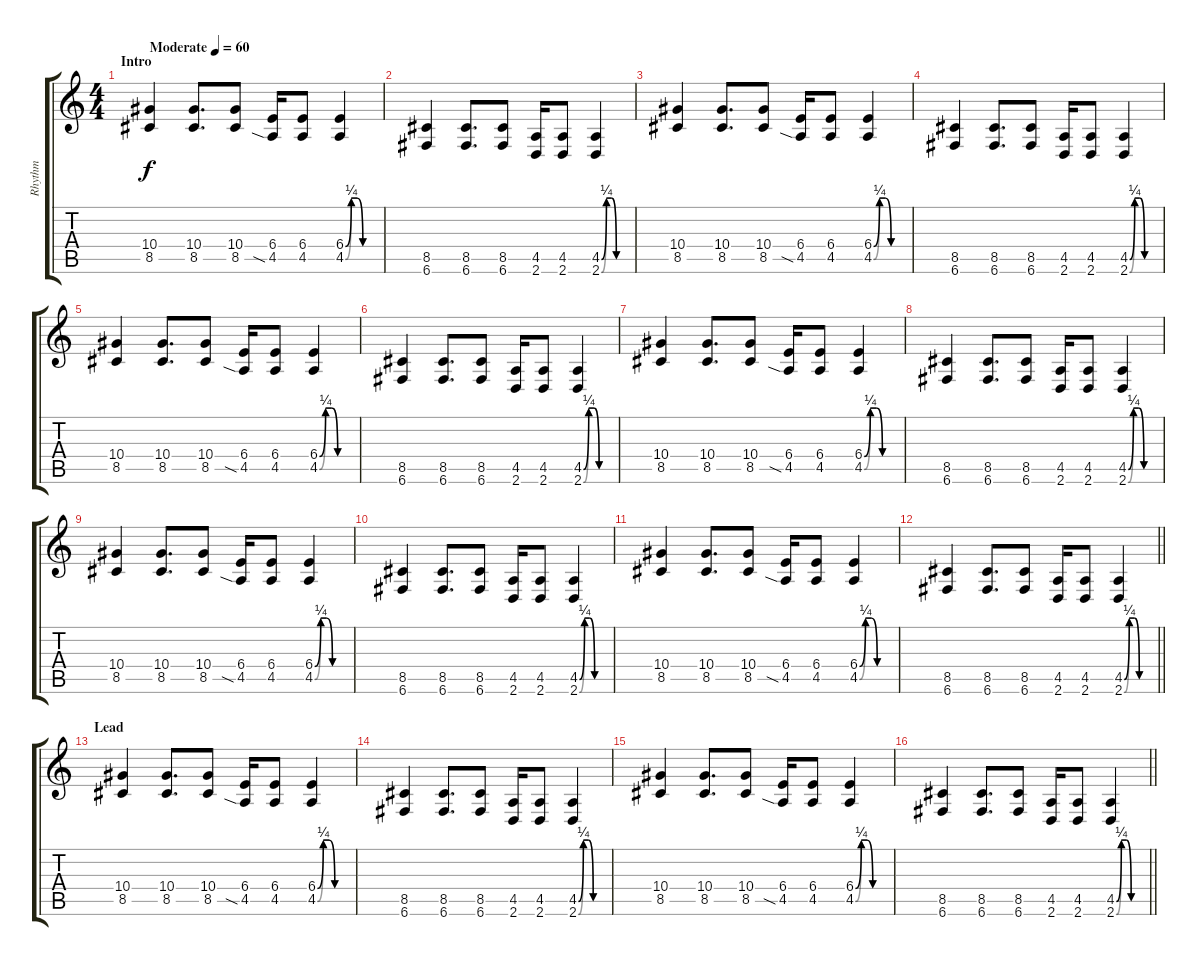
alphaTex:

\track ("Rhythm " "Rhythm ") {instrument distortionguitar}
\staff {score tabs}
\tuning (C4 G3 Eb3 Bb2 F2 C2) {hide}
\ts (4 4)
\section ("" "Intro")
\tempo (60 "Moderate")
\clef g2
\ks c
(10.4 8.5).4{dy f instrument distortionguitar} (10.4 8.5).8{d} (10.4 8.5).8 (6.4 4.5{sia}).16 (6.4 4.5).8 (6.4{be (custom 0 0 10 1 20 1 30 0 60 0)} 4.5{be (custom 0 0 10 1 20 1 30 0 60 0)}).4 |
(8.5 6.6).4 (8.5 6.6).8{d} (8.5 6.6).8 (4.5 2.6).16 (4.5 2.6).8 (4.5{be (custom 0 0 10 1 20 1 30 0 60 0)} 2.6{be (custom 0 0 10 1 20 1 30 0 60 0)}).4 |
(10.4 8.5).4 (10.4 8.5).8{d} (10.4 8.5).8 (6.4 4.5{sia}).16 (6.4 4.5).8 (6.4{be (custom 0 0 10 1 20 1 30 0 60 0)} 4.5{be (custom 0 0 10 1 20 1 30 0 60 0)}).4 |
(8.5 6.6).4 (8.5 6.6).8{d} (8.5 6.6).8 (4.5 2.6).16 (4.5 2.6).8 (4.5{be (custom 0 0 10 1 20 1 30 0 60 0)} 2.6{be (custom 0 0 10 1 20 1 30 0 60 0)}).4 |
(10.4 8.5).4 (10.4 8.5).8{d} (10.4 8.5).8 (6.4 4.5{sia}).16 (6.4 4.5).8 (6.4{be (custom 0 0 10 1 20 1 30 0 60 0)} 4.5{be (custom 0 0 10 1 20 1 30 0 60 0)}).4 |
(8.5 6.6).4 (8.5 6.6).8{d} (8.5 6.6).8 (4.5 2.6).16 (4.5 2.6).8 (4.5{be (custom 0 0 10 1 20 1 30 0 60 0)} 2.6{be (custom 0 0 10 1 20 1 30 0 60 0)}).4 |
(10.4 8.5).4 (10.4 8.5).8{d} (10.4 8.5).8 (6.4 4.5{sia}).16 (6.4 4.5).8 (6.4{be (custom 0 0 10 1 20 1 30 0 60 0)} 4.5{be (custom 0 0 10 1 20 1 30 0 60 0)}).4 |
(8.5 6.6).4 (8.5 6.6).8{d} (8.5 6.6).8 (4.5 2.6).16 (4.5 2.6).8 (4.5{be (custom 0 0 10 1 20 1 30 0 60 0)} 2.6{be (custom 0 0 10 1 20 1 30 0 60 0)}).4 |
(10.4 8.5).4 (10.4 8.5).8{d} (10.4 8.5).8 (6.4 4.5{sia}).16 (6.4 4.5).8 (6.4{be (custom 0 0 10 1 20 1 30 0 60 0)} 4.5{be (custom 0 0 10 1 20 1 30 0 60 0)}).4 |
(8.5 6.6).4 (8.5 6.6).8{d} (8.5 6.6).8 (4.5 2.6).16 (4.5 2.6).8 (4.5{be (custom 0 0 10 1 20 1 30 0 60 0)} 2.6{be (custom 0 0 10 1 20 1 30 0 60 0)}).4 |
(10.4 8.5).4 (10.4 8.5).8{d} (10.4 8.5).8 (6.4 4.5{sia}).16 (6.4 4.5).8 (6.4{be (custom 0 0 10 1 20 1 30 0 60 0)} 4.5{be (custom 0 0 10 1 20 1 30 0 60 0)}).4 |
\barLineRight lightlight
(8.5 6.6).4 (8.5 6.6).8{d} (8.5 6.6).8 (4.5 2.6).16 (4.5 2.6).8 (4.5{be (custom 0 0 10 1 20 1 30 0 60 0)} 2.6{be (custom 0 0 10 1 20 1 30 0 60 0)}).4 |
\section ("" "Lead")
(10.4 8.5).4 (10.4 8.5).8{d} (10.4 8.5).8 (6.4 4.5{sia}).16 (6.4 4.5).8 (6.4{be (custom 0 0 10 1 20 1 30 0 60 0)} 4.5{be (custom 0 0 10 1 20 1 30 0 60 0)}).4 |
(8.5 6.6).4 (8.5 6.6).8{d} (8.5 6.6).8 (4.5 2.6).16 (4.5 2.6).8 (4.5{be (custom 0 0 10 1 20 1 30 0 60 0)} 2.6{be (custom 0 0 10 1 20 1 30 0 60 0)}).4 |
(10.4 8.5).4 (10.4 8.5).8{d} (10.4 8.5).8 (6.4 4.5{sia}).16 (6.4 4.5).8 (6.4{be (custom 0 0 10 1 20 1 30 0 60 0)} 4.5{be (custom 0 0 10 1 20 1 30 0 60 0)}).4 |
\barLineRight lightlight
(8.5 6.6).4 (8.5 6.6).8{d} (8.5 6.6).8 (4.5 2.6).16 (4.5 2.6).8 (4.5{be (custom 0 0 10 1 20 1 30 0 60 0)} 2.6{be (custom 0 0 10 1 20 1 30 0 60 0)}).4
